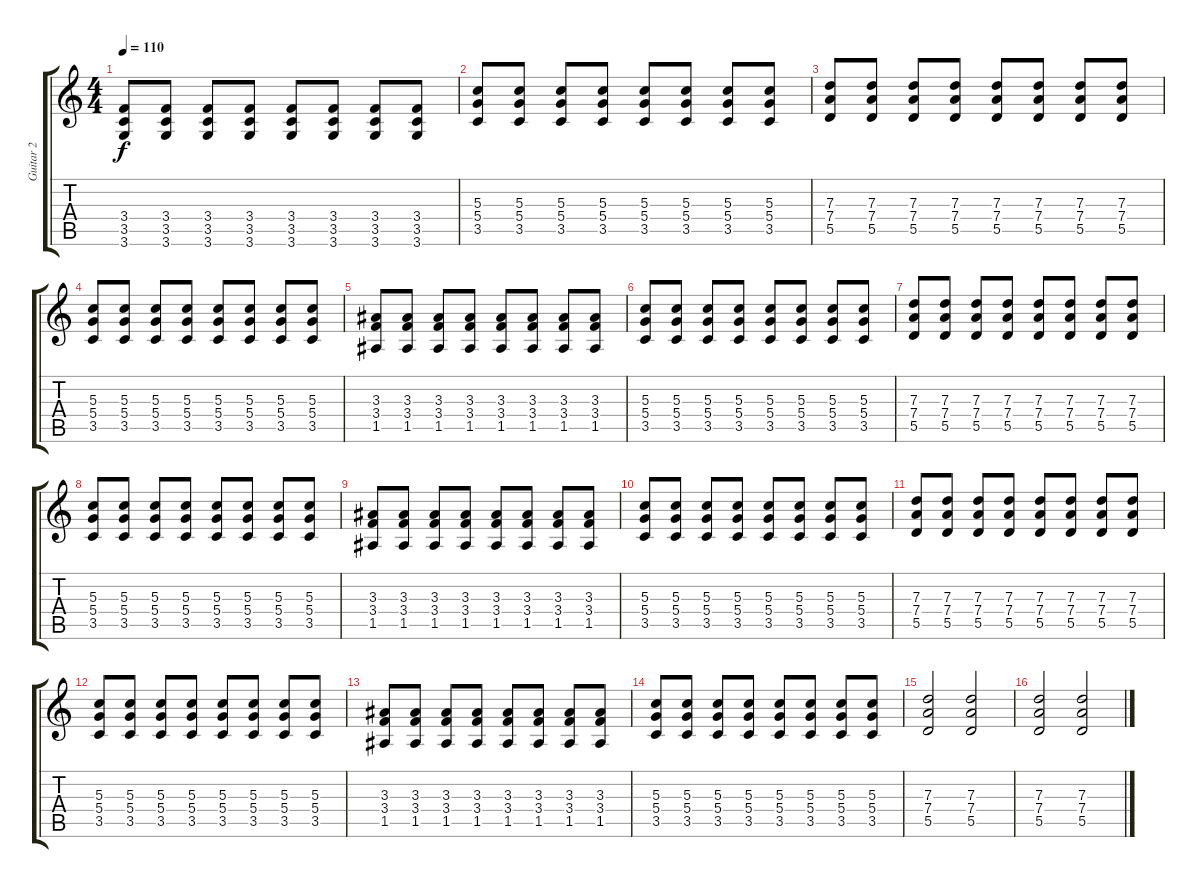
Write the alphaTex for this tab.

\track ("Guitar 2" "Guitar 2") {instrument distortionguitar}
\staff {score tabs}
\tuning (E4 B3 G3 D3 A2 E2) {hide}
\ts (4 4)
\tempo 110
\clef g2
\ks c
(3.4 3.5 3.6).8{dy f} (3.4 3.5 3.6).8 (3.4 3.5 3.6).8 (3.4 3.5 3.6).8 (3.4 3.5 3.6).8 (3.4 3.5 3.6).8 (3.4 3.5 3.6).8 (3.4 3.5 3.6).8 |
(5.3 5.4 3.5).8 (5.3 5.4 3.5).8 (5.3 5.4 3.5).8 (5.3 5.4 3.5).8 (5.3 5.4 3.5).8 (5.3 5.4 3.5).8 (5.3 5.4 3.5).8 (5.3 5.4 3.5).8 |
(7.3 7.4 5.5).8 (7.3 7.4 5.5).8 (7.3 7.4 5.5).8 (7.3 7.4 5.5).8 (7.3 7.4 5.5).8 (7.3 7.4 5.5).8 (7.3 7.4 5.5).8 (7.3 7.4 5.5).8 |
(5.3 5.4 3.5).8 (5.3 5.4 3.5).8 (5.3 5.4 3.5).8 (5.3 5.4 3.5).8 (5.3 5.4 3.5).8 (5.3 5.4 3.5).8 (5.3 5.4 3.5).8 (5.3 5.4 3.5).8 |
(3.3 3.4 1.5).8 (3.3 3.4 1.5).8 (3.3 3.4 1.5).8 (3.3 3.4 1.5).8 (3.3 3.4 1.5).8 (3.3 3.4 1.5).8 (3.3 3.4 1.5).8 (3.3 3.4 1.5).8 |
(5.3 5.4 3.5).8 (5.3 5.4 3.5).8 (5.3 5.4 3.5).8 (5.3 5.4 3.5).8 (5.3 5.4 3.5).8 (5.3 5.4 3.5).8 (5.3 5.4 3.5).8 (5.3 5.4 3.5).8 |
(7.3 7.4 5.5).8 (7.3 7.4 5.5).8 (7.3 7.4 5.5).8 (7.3 7.4 5.5).8 (7.3 7.4 5.5).8 (7.3 7.4 5.5).8 (7.3 7.4 5.5).8 (7.3 7.4 5.5).8 |
(5.3 5.4 3.5).8 (5.3 5.4 3.5).8 (5.3 5.4 3.5).8 (5.3 5.4 3.5).8 (5.3 5.4 3.5).8 (5.3 5.4 3.5).8 (5.3 5.4 3.5).8 (5.3 5.4 3.5).8 |
(3.3 3.4 1.5).8 (3.3 3.4 1.5).8 (3.3 3.4 1.5).8 (3.3 3.4 1.5).8 (3.3 3.4 1.5).8 (3.3 3.4 1.5).8 (3.3 3.4 1.5).8 (3.3 3.4 1.5).8 |
(5.3 5.4 3.5).8 (5.3 5.4 3.5).8 (5.3 5.4 3.5).8 (5.3 5.4 3.5).8 (5.3 5.4 3.5).8 (5.3 5.4 3.5).8 (5.3 5.4 3.5).8 (5.3 5.4 3.5).8 |
(7.3 7.4 5.5).8 (7.3 7.4 5.5).8 (7.3 7.4 5.5).8 (7.3 7.4 5.5).8 (7.3 7.4 5.5).8 (7.3 7.4 5.5).8 (7.3 7.4 5.5).8 (7.3 7.4 5.5).8 |
(5.3 5.4 3.5).8 (5.3 5.4 3.5).8 (5.3 5.4 3.5).8 (5.3 5.4 3.5).8 (5.3 5.4 3.5).8 (5.3 5.4 3.5).8 (5.3 5.4 3.5).8 (5.3 5.4 3.5).8 |
(3.3 3.4 1.5).8 (3.3 3.4 1.5).8 (3.3 3.4 1.5).8 (3.3 3.4 1.5).8 (3.3 3.4 1.5).8 (3.3 3.4 1.5).8 (3.3 3.4 1.5).8 (3.3 3.4 1.5).8 |
(5.3 5.4 3.5).8 (5.3 5.4 3.5).8 (5.3 5.4 3.5).8 (5.3 5.4 3.5).8 (5.3 5.4 3.5).8 (5.3 5.4 3.5).8 (5.3 5.4 3.5).8 (5.3 5.4 3.5).8 |
(7.3 7.4 5.5).2 (7.3 7.4 5.5).2 |
(7.3 7.4 5.5).2 (7.3 7.4 5.5).2
